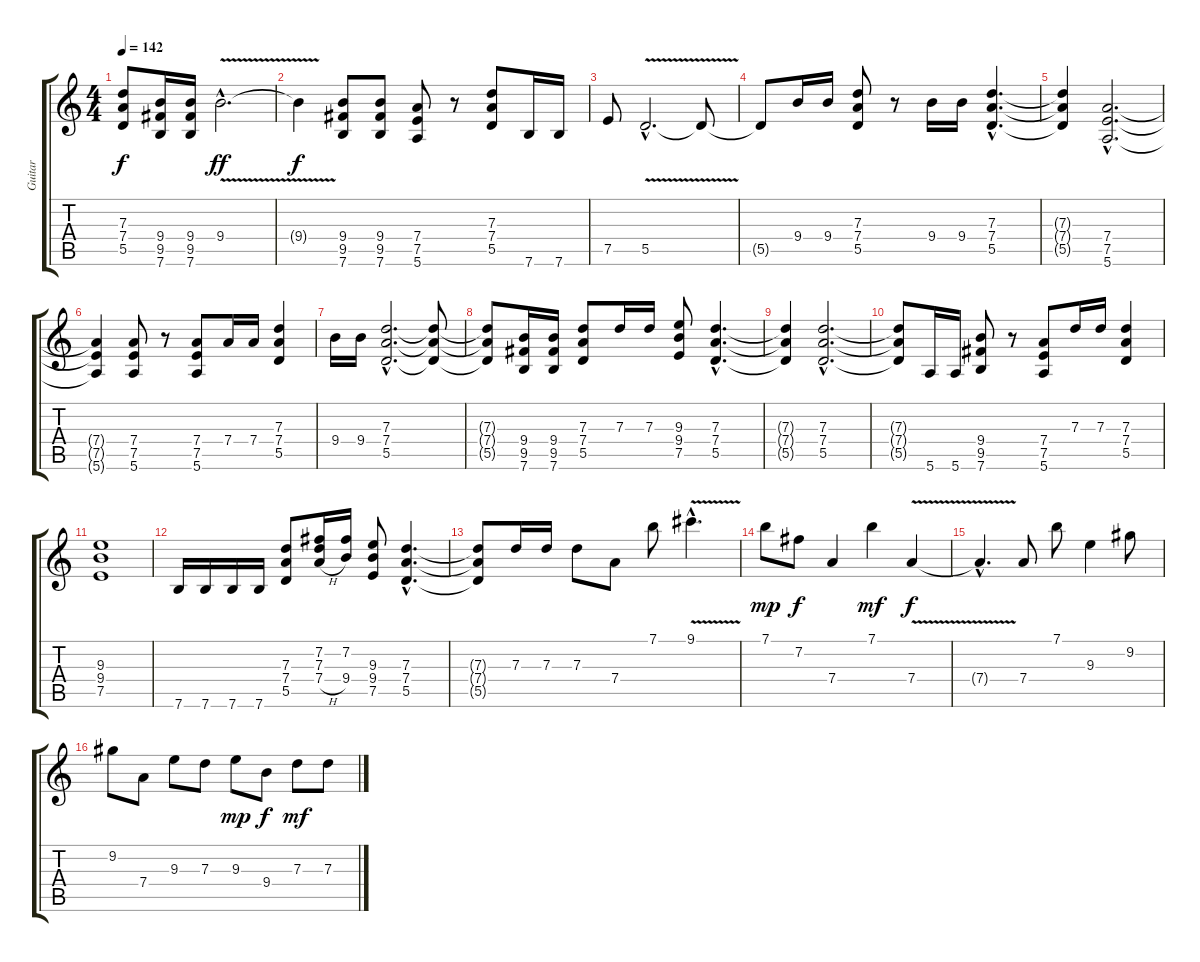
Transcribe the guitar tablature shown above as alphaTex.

\track ("Guitar" "Guitar") {instrument overdrivenguitar}
\staff {score tabs}
\tuning (E4 B3 G3 D3 A2 E2) {hide}
\ts (4 4)
\tempo 142
\clef g2
\ks c
(7.3{t} 7.4{t} 5.5{t}).8{dy f} (9.4 9.5 7.6).16 (9.4 9.5 7.6).16 9.4{v hac}.2{d dy ff} |
9.4{t}.4{dy f} (9.4 9.5 7.6).8 (9.4 9.5 7.6).8 (7.4 7.5 5.6).8 r.8 (7.3 7.4 5.5).8 7.6.16 7.6.16 |
7.5.8 5.5{v hac}.2{d} 5.5{t}.8 |
5.5{t}.8 9.4.16 9.4.16 (7.3 7.4 5.5).8 r.8 9.4.16 9.4.16 (7.3{hac} 7.4{hac} 5.5{hac}).4{d} |
(7.3{t} 7.4{t} 5.5{t}).4 (7.4{hac} 7.5{hac} 5.6{hac}).2{d} |
(7.4{t} 7.5{t} 5.6{t}).4 (7.4 7.5 5.6).8 r.8 (7.4 7.5 5.6).8 7.4.16 7.4.16 (7.3 7.4 5.5).4 |
9.4.16 9.4.16 (7.3{hac} 7.4{hac} 5.5{hac}).2{d} (7.3{t} 7.4{t} 5.5{t}).8 |
(7.3{t} 7.4{t} 5.5{t}).8 (9.4 9.5 7.6).16 (9.4 9.5 7.6).16 (7.3 7.4 5.5).8 7.3.16 7.3.16 (9.3 9.4 7.5).8 (7.3{hac} 7.4{hac} 5.5{hac}).4{d} |
(7.3{t} 7.4{t} 5.5{t}).4 (7.3{hac} 7.4{hac} 5.5{hac}).2{d} |
(7.3{t} 7.4{t} 5.5{t}).8 5.6.16 5.6.16 (9.4 9.5 7.6).8 r.8 (7.4 7.5 5.6).8 7.3.16 7.3.16 (7.3 7.4 5.5).4 |
(9.3 9.4 7.5).1 |
7.6.16 7.6.16 7.6.16 7.6.16 (7.3 7.4 5.5).8 (7.2 7.3 7.4{h}).16 (7.2 9.4).16 (9.3 9.4 7.5).8 (7.3{hac} 7.4{hac} 5.5{hac}).4{d} |
(7.3{t} 7.4{t} 5.5{t}).8 7.3.16 7.3.16 7.3.8 7.4.8 7.1.8 9.1{v hac}.4{d} |
7.1.8{dy mp} 7.2.8{dy f} 7.4.4 7.1.4{dy mf} 7.4{v}.4{dy f} |
7.4{hac t}.4{d} 7.4.8 7.1.8 9.3.4 9.2.8 |
9.2.8 7.4.8 9.3.8 7.3.8 9.3.8{dy mp} 9.4.8{dy f} 7.3.8{dy mf} 7.3.8
